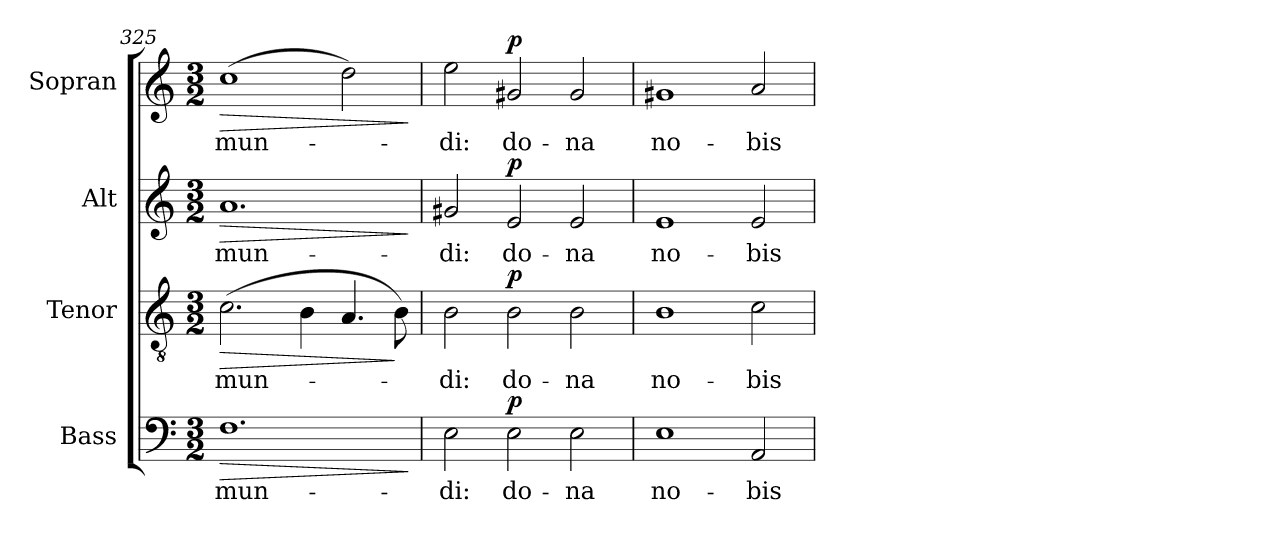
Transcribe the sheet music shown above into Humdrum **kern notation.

**kern	**text	**dynam	**kern	**text	**dynam	**kern	**text	**dynam	**kern	**text	**dynam
*part4	*part4	*part4	*part3	*part3	*part3	*part2	*part2	*part2	*part1	*part1	*part1
*staff4	*staff4	*staff4	*staff3	*staff3	*staff3	*staff2	*staff2	*staff2	*staff1	*staff1	*staff1
*I"Bass	*	*	*I"Tenor	*	*	*I"Alt	*	*	*I"Sopran	*	*
*I'B.	*	*	*I'T.	*	*	*I'A.	*	*	*I'S.	*	*
*clefF4	*	*	*clefGv2	*	*	*clefG2	*	*	*clefG2	*	*
*k[]	*	*	*k[]	*	*	*k[]	*	*	*k[]	*	*
*C:	*	*	*C:	*	*	*C:	*	*	*C:	*	*
*M3/2	*	*	*M3/2	*	*	*M3/2	*	*	*M3/2	*	*
=325	=325	=325	=325	=325	=325	=325	=325	=325	=325	=325	=325
!	!LO:LY:b	!LO:HP:b	!	!LO:LY:b	!LO:HP:b	!	!LO:LY:b	!LO:HP:b	!	!LO:LY:b	!LO:HP:b
1.F	mun-	>	(>2.c\	mun-	>	1.a	mun-	>	(>1cc	mun-	>
.	.	.	4B\	.	.	.	.	.	.	.	.
.	.	.	4.A/	.	.	.	.	.	2dd\)	.	.
.	.	.	8B\)	.	]	.	.	.	.	.	.
.	.	]	.	.	.	.	.	]	.	.	]
=326	=326	=326	=326	=326	=326	=326	=326	=326	=326	=326	=326
!	!LO:LY:b	!	!	!LO:LY:b	!	!	!LO:LY:b	!	!	!LO:LY:b	!
2E\	-di:	.	2B\	-di:	.	2g#X/	-di:	.	2ee\	-di:	.
!	!LO:LY:b	!LO:DY:a	!	!LO:LY:b	!LO:DY:a	!	!LO:LY:b	!LO:DY:a	!	!LO:LY:b	!LO:DY:a
2E\	do-	p	2B\	do-	p	2e/	do-	p	2g#X/	do-	p
!	!LO:LY:b	!	!	!LO:LY:b	!	!	!LO:LY:b	!	!	!LO:LY:b	!
2E\	-na	.	2B\	-na	.	2e/	-na	.	2g#/	-na	.
=327	=327	=327	=327	=327	=327	=327	=327	=327	=327	=327	=327
!	!LO:LY:b	!	!	!LO:LY:b	!	!	!LO:LY:b	!	!	!LO:LY:b	!
1E	no-	.	1B	no-	.	1e	no-	.	1g#X	no-	.
!	!LO:LY:b	!	!	!LO:LY:b	!	!	!LO:LY:b	!	!	!LO:LY:b	!
2AA/	-bis	.	2c\	-bis	.	2e/	-bis	.	2a/	-bis	.
=	=	=	=	=	=	=	=	=	=	=	=
*-	*-	*-	*-	*-	*-	*-	*-	*-	*-	*-	*-
